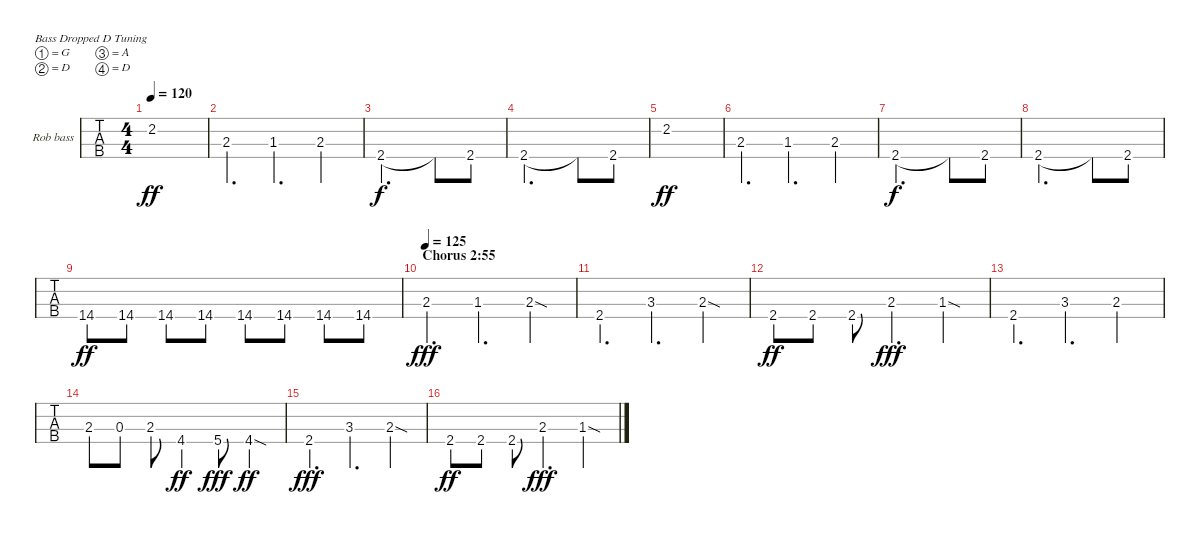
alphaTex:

\defaultSystemsLayout 4
\bracketExtendMode groupsimilarinstruments
\firstSystemTrackNameOrientation horizontal
\otherSystemsTrackNameOrientation horizontal
\track ("Rob bass" "Rob bass") {instrument electricbassfinger}
\staff {tabs}
\tuning (G2 D2 A1 D1)
\ts (4 4)
\tempo 120
\clef f4
\ks c
2.2.1{dy ff} |
2.3.4{d} 1.3.4{d} 2.3.4 |
2.4.2{d dy f} 2.4{t}.8 2.4.8 |
2.4.2{d} 2.4{t}.8 2.4.8 |
2.2.1{dy ff} |
2.3.4{d} 1.3.4{d} 2.3.4 |
2.4.2{d dy f} 2.4{t}.8 2.4.8 |
2.4.2{d} 2.4{t}.8 2.4.8 |
14.4.8{dy ff} 14.4.8 14.4.8 14.4.8 14.4.8 14.4.8 14.4.8 14.4.8 |
\section ("" "Chorus 2:55")
\tempo 125
2.3.4{d dy fff} 1.3.4{d} 2.3{sod}.4 |
2.4.4{d} 3.3.4{d} 2.3{sod}.4 |
2.4.8{dy ff} 2.4.8 2.4.8 2.3.4{d dy fff} 1.3{sod}.4 |
2.4.4{d} 3.3.4{d} 2.3.4 |
2.3.8 0.3.8 2.3.8 4.4.4{dy ff} 5.4.8{dy fff} 4.4{sod}.4{dy ff} |
2.4.4{d dy fff} 3.3.4{d} 2.3{sod}.4 |
2.4.8{dy ff} 2.4.8 2.4.8 2.3.4{d dy fff} 1.3{sod}.4
